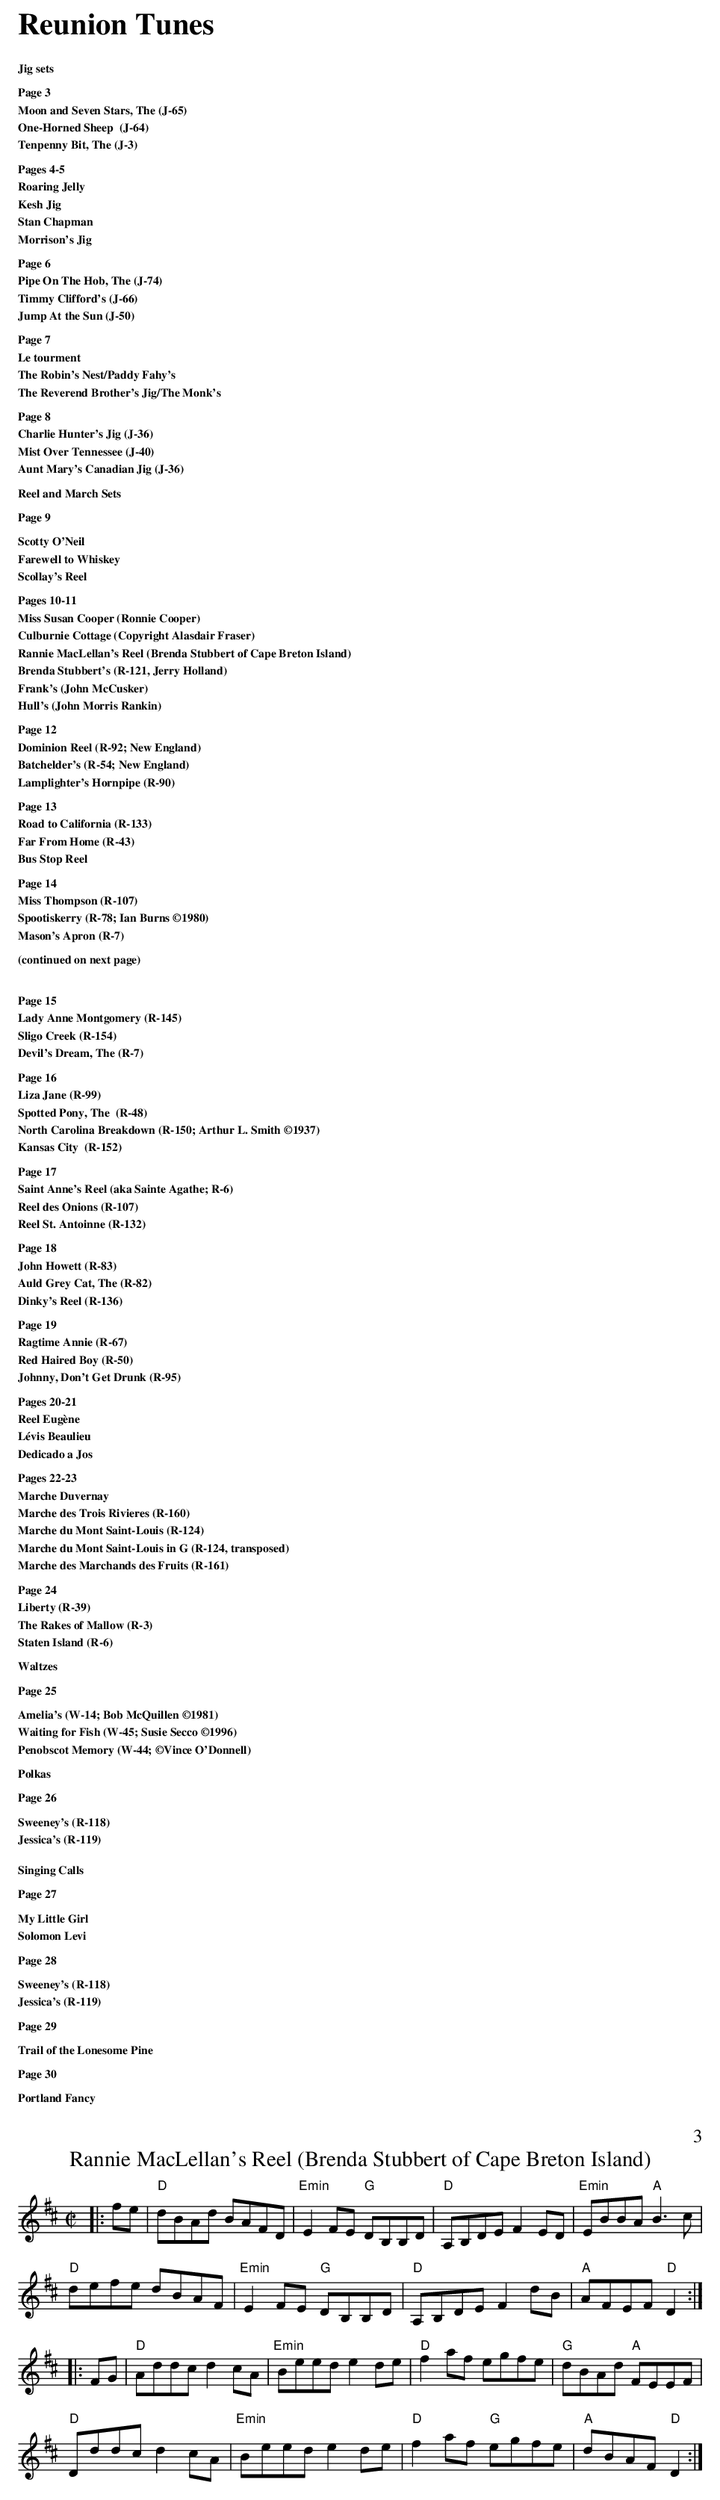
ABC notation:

X:1
T:Rannie MacLellan's Reel (Brenda Stubbert of Cape Breton Island)
L:1/8
M:C|
K:D
|:fe|"D"dBAd BAFD|"Emin"E2 FE "G"DB,B,D|"D"A,B,DE F2 ED| "Emin"EBBA "A"B3 c|
"D"defe dBAF|"Emin"E2 FE "G"DB,B,D|"D"A,B,DE F2 dB|"A"AFEF "D"D2:|
|:FG| "D"Addc d2 cA| "Emin"Beed e2 de |"D"f2 af egfe|"G"dBAd "A"FEEF|
"D"Dddc d2 cA|"Emin"Beed e2 de|"D"f2 af "G"egfe|"A"dBAF "D"D2:|
